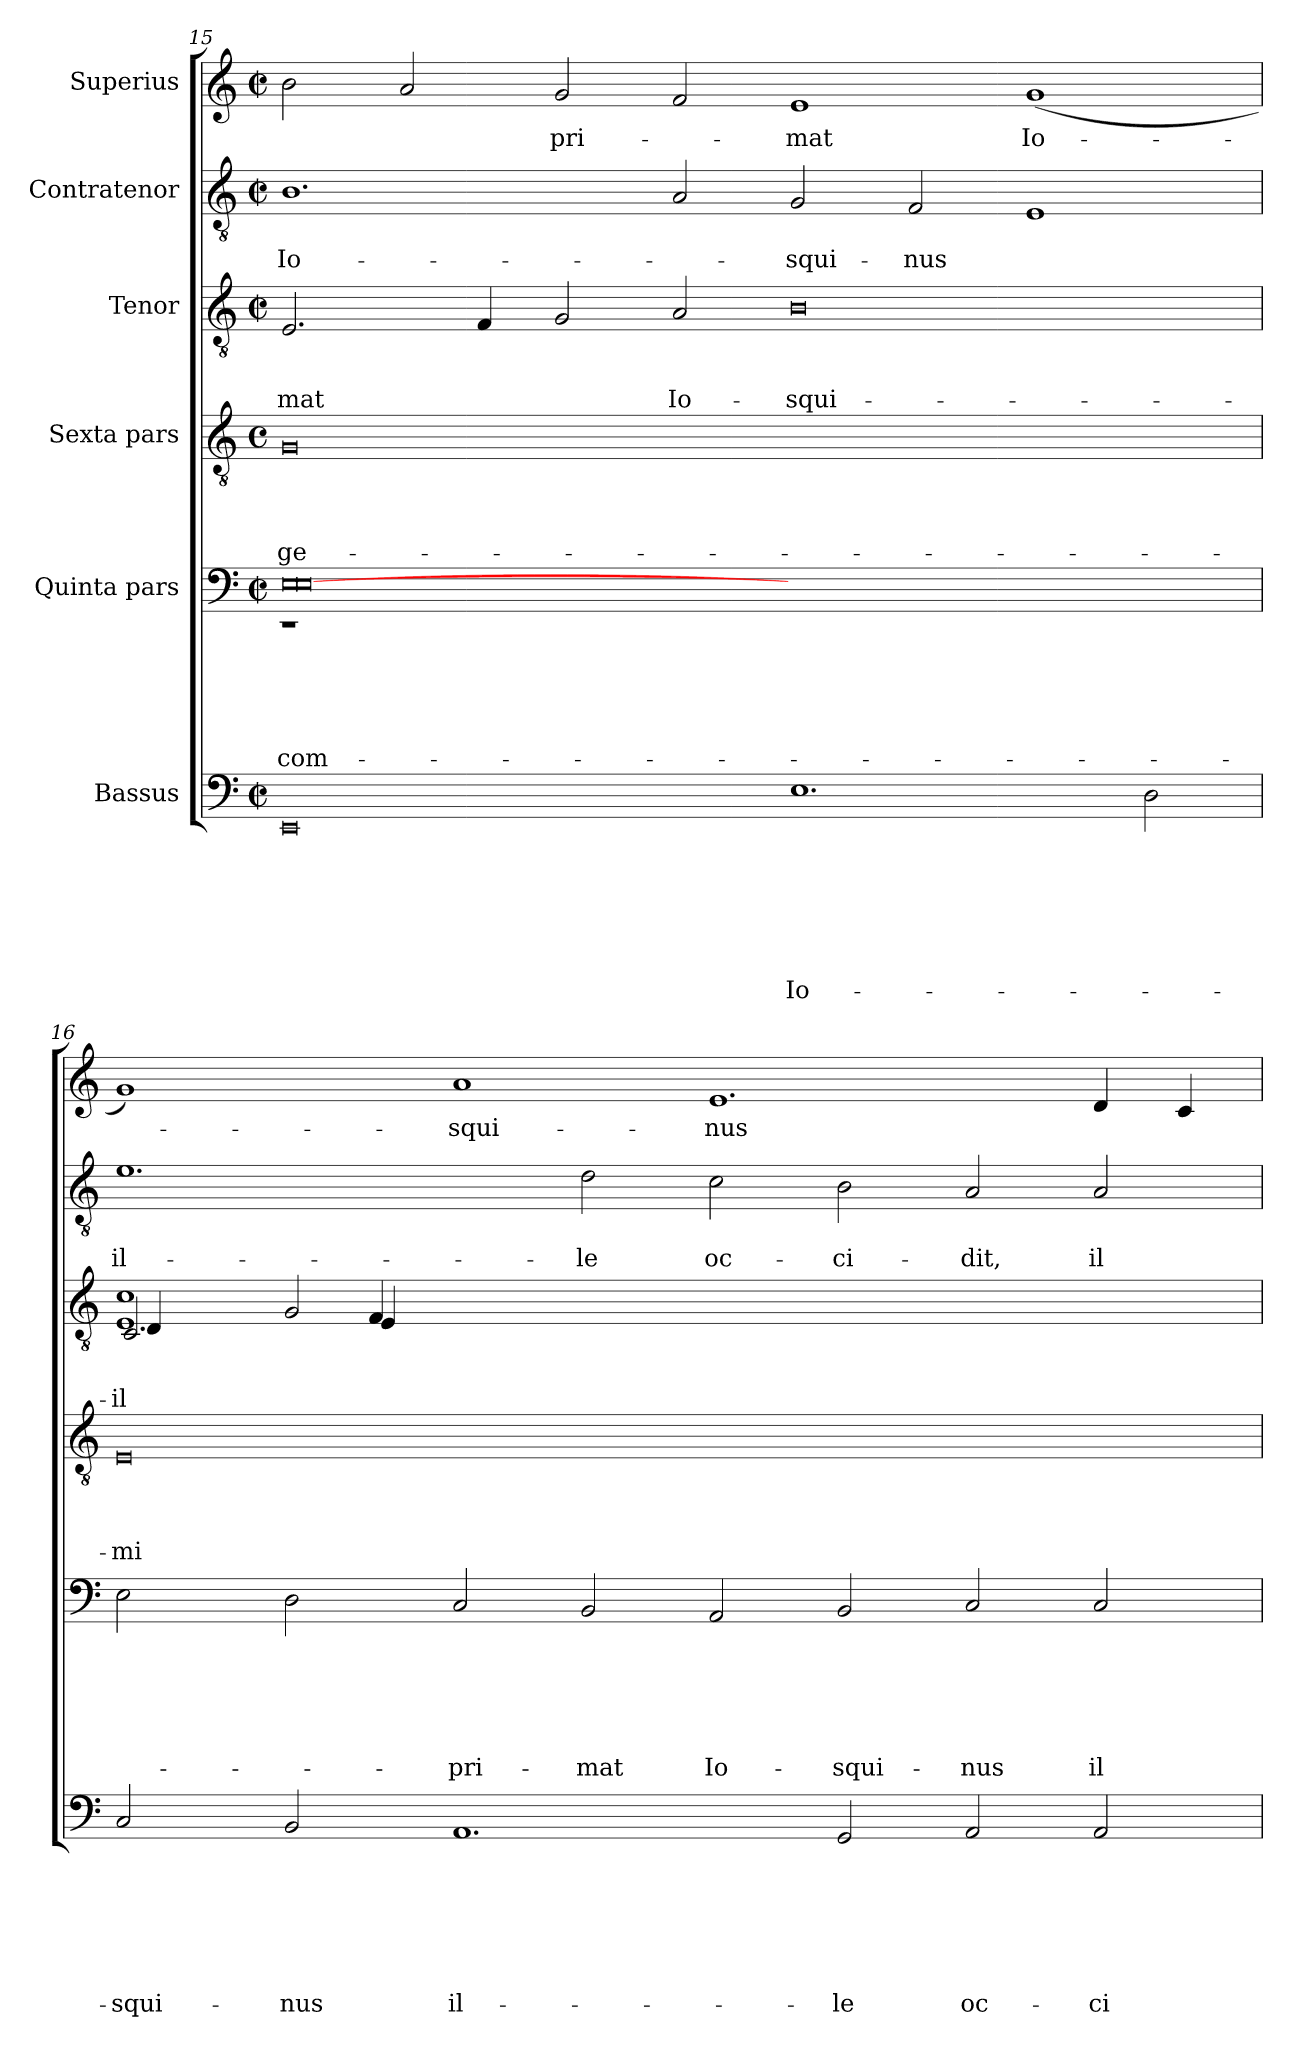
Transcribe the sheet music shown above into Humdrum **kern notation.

**kern	**text	**text	**text	**text	**text	**text	**text	**kern	**text	**text	**text	**text	**text	**text	**kern	**text	**text	**text	**text	**kern	**text	**text	**text	**kern	**text	**text	**kern	**text
*part6	*part6	*part6	*part6	*part6	*part6	*part6	*part6	*part5	*part5	*part5	*part5	*part5	*part5	*part5	*part4	*part4	*part4	*part4	*part4	*part3	*part3	*part3	*part3	*part2	*part2	*part2	*part1	*part1
*staff6	*staff6	*staff6	*staff6	*staff6	*staff6	*staff6	*staff6	*staff5	*staff5	*staff5	*staff5	*staff5	*staff5	*staff5	*staff4	*staff4	*staff4	*staff4	*staff4	*staff3	*staff3	*staff3	*staff3	*staff2	*staff2	*staff2	*staff1	*staff1
*I"Bassus	*	*	*	*	*	*	*	*I"Quinta pars	*	*	*	*	*	*	*I"Sexta pars	*	*	*	*	*I"Tenor	*	*	*	*I"Contratenor	*	*	*I"Superius	*
*clefF4	*	*	*	*	*	*	*	*clefF4	*	*	*	*	*	*	*clefGv2	*	*	*	*	*clefGv2	*	*	*	*clefGv2	*	*	*clefG2	*
*k[]	*	*	*	*	*	*	*	*k[]	*	*	*	*	*	*	*k[]	*	*	*	*	*k[]	*	*	*	*k[]	*	*	*k[]	*
*C:	*	*	*	*	*	*	*	*C:	*	*	*	*	*	*	*C:	*	*	*	*	*C:	*	*	*	*C:	*	*	*C:	*
*M2/2	*	*	*	*	*	*	*	*M2/2	*	*	*	*	*	*	*M4/4	*	*	*	*	*M2/2	*	*	*	*M2/2	*	*	*M2/2	*
*met(c|)	*	*	*	*	*	*	*	*met(c|)	*	*	*	*	*	*	*met(c)	*	*	*	*	*met(c|)	*	*	*	*met(c|)	*	*	*met(c|)	*
=15	=15	=15	=15	=15	=15	=15	=15	=15	=15	=15	=15	=15	=15	=15	=15	=15	=15	=15	=15	=15	=15	=15	=15	=15	=15	=15	=15	=15
!	!	!	!	!	!	!	!	!	!	!	!	!	!	!LO:LY:b	!	!	!	!	!LO:LY:b	!	!	!	!LO:LY:b	!	!	!LO:LY:b	!	!
*	*	*	*	*	*	*	*	*^	*	*	*	*	*	*	*	*	*	*	*	*	*	*	*	*	*	*	*	*
0EE	.	.	.	.	.	.	.	0E [>0E	1rEE	.	.	.	.	.	com-	0G	.	.	.	ge-	2.E/	.	.	-mat	1.B	.	Io-	2b\	.
.	.	.	.	.	.	.	.	.	.	.	.	.	.	.	.	.	.	.	.	.	.	.	.	.	.	.	.	2a/	.
.	.	.	.	.	.	.	.	.	.	.	.	.	.	.	.	.	.	.	.	.	4F/	.	.	.	.	.	.	.	.
!	!	!	!	!	!	!	!	!	!	!	!	!	!	!	!	!	!	!	!	!	!	!	!	!	!	!	!	!	!LO:LY:b
.	.	.	.	.	.	.	.	.	0ryy	.	.	.	.	.	.	.	.	.	.	.	2G/	.	.	.	.	.	.	2g/	-pri-
!	!	!	!	!	!	!	!	!	!	!	!	!	!	!	!	!	!	!	!	!	!	!	!	!LO:LY:b	!	!	!	!	!
.	.	.	.	.	.	.	.	.	.	.	.	.	.	.	.	.	.	.	.	.	2A/	.	.	Io-	2A/	.	.	2f/	.
!	!	!	!	!	!	!	!LO:LY:b	!	!	!	!	!	!	!	!	!	!	!	!	!	!	!	!	!LO:LY:b:rj	!	!	!LO:LY:b	!	!LO:LY:b
1.E	.	.	.	.	.	.	Io-	0ryy	.	.	.	.	.	.	.	0ryy	.	.	.	.	0B	.	.	-squi-	2G/	.	-squi-	1e	-mat
!	!	!	!	!	!	!	!	!	!	!	!	!	!	!	!	!	!	!	!	!	!	!	!	!	!	!	!LO:LY:b	!	!
.	.	.	.	.	.	.	.	.	.	.	.	.	.	.	.	.	.	.	.	.	.	.	.	.	2F/	.	-nus	.	.
!	!	!	!	!	!	!	!	!	!	!	!	!	!	!	!	!	!	!	!	!	!	!	!	!	!	!	!	!	!LO:LY:b
.	.	.	.	.	.	.	.	.	1ryy	.	.	.	.	.	.	.	.	.	.	.	.	.	.	.	1E	.	.	(<1g	Io-
2D\	.	.	.	.	.	.	.	.	.	.	.	.	.	.	.	.	.	.	.	.	.	.	.	.	.	.	.	.	.
*	*	*	*	*	*	*	*	*v	*v	*	*	*	*	*	*	*	*	*	*	*	*	*	*	*	*	*	*	*	*
!!LO:PB:g=z
=16	=16	=16	=16	=16	=16	=16	=16	=16	=16	=16	=16	=16	=16	=16	=16	=16	=16	=16	=16	=16	=16	=16	=16	=16	=16	=16	=16	=16
!	!	!	!	!	!	!	!LO:LY:b	!	!	!	!	!	!	!	!	!	!	!	!LO:LY:b	!	!	!	!LO:LY:b	!	!	!	!	!
*	*	*	*	*	*	*	*	*	*	*	*	*	*	*	*	*	*	*	*	*^	*	*	*	*	*	*	*	*
!	!	!	!	!	!	!	!	!	!	!	!	!	!	!	!	!	!	!	!	!	!	!	!	!LO:LY:b	!	!	!LO:LY:b:rj	!	!
*	*	*	*	*	*	*	*	*	*	*	*	*	*	*	*	*	*	*	*	*^	*^	*	*	*	*	*	*	*	*
2C/	.	.	.	.	.	.	-squi-	2E\	.	.	.	.	.	.	0E	.	.	.	-mi-	1E 1c	2.C/	4D/	2ryy	.	.	il-	1.e	.	il-	1g)	.
.	.	.	.	.	.	.	.	.	.	.	.	.	.	.	.	.	.	.	.	.	.	2ryy	.	.	.	.	.	.	.	.	.
!	!	!	!	!	!	!	!LO:LY:b:rj	!	!	!	!	!	!	!	!	!	!	!	!	!	!	!	!	!	!	!	!	!	!	!	!
2BB/	.	.	.	.	.	.	-nus	2D\	.	.	.	.	.	.	.	.	.	.	.	.	.	.	2G/	.	.	.	.	.	.	.	.
.	.	.	.	.	.	.	.	.	.	.	.	.	.	.	.	.	.	.	.	.	4F/	4E/	.	.	.	.	.	.	.	.	.
!	!	!	!	!	!	!	!LO:LY:b:rj	!	!	!	!	!	!	!LO:LY:b	!	!	!	!	!	!	!	!	!	!	!	!	!	!	!	!	!LO:LY:b
1.AA	.	.	.	.	.	.	il-	2C/	.	.	.	.	.	-pri-	.	.	.	.	.	0.ryy	0.ryy	0.ryy	0.ryy	.	.	.	.	.	.	1a	-squi-
!	!	!	!	!	!	!	!	!	!	!	!	!	!	!LO:LY:b:rj	!	!	!	!	!	!	!	!	!	!	!	!	!	!	!LO:LY:b	!	!
.	.	.	.	.	.	.	.	2BB/	.	.	.	.	.	-mat	.	.	.	.	.	.	.	.	.	.	.	.	2d\	.	-le	.	.
!	!	!	!	!	!	!	!	!	!	!	!	!	!	!LO:LY:b	!	!	!	!	!	!	!	!	!	!	!	!	!	!	!LO:LY:b	!	!LO:LY:b
.	.	.	.	.	.	.	.	2AA/	.	.	.	.	.	Io-	0ryy	.	.	.	.	.	.	.	.	.	.	.	2c\	.	oc-	1.e	-nus
!	!	!	!	!	!	!	!LO:LY:b	!	!	!	!	!	!	!LO:LY:b	!	!	!	!	!	!	!	!	!	!	!	!	!	!	!LO:LY:b	!	!
2GG/	.	.	.	.	.	.	-le	2BB/	.	.	.	.	.	-squi-	.	.	.	.	.	.	.	.	.	.	.	.	2B\	.	-ci-	.	.
!	!	!	!	!	!	!	!LO:LY:b	!	!	!	!	!	!	!LO:LY:b	!	!	!	!	!	!	!	!	!	!	!	!	!	!	!LO:LY:b	!	!
2AA/	.	.	.	.	.	.	oc-	2C/	.	.	.	.	.	-nus	.	.	.	.	.	.	.	.	.	.	.	.	2A/	.	-dit,	.	.
!	!	!	!	!	!	!	!LO:LY:b:rj	!	!	!	!	!	!	!LO:LY:b:rj	!	!	!	!	!	!	!	!	!	!	!	!	!	!	!LO:LY:b	!	!
2AA/	.	.	.	.	.	.	-ci-	2C/	.	.	.	.	.	il-	.	.	.	.	.	.	.	.	.	.	.	.	2A/	.	il-	4d/	.
.	.	.	.	.	.	.	.	.	.	.	.	.	.	.	.	.	.	.	.	.	.	.	.	.	.	.	.	.	.	4c/	.
*	*	*	*	*	*	*	*	*	*	*	*	*	*	*	*	*	*	*	*	*v	*v	*v	*v	*	*	*	*	*	*	*	*
=	=	=	=	=	=	=	=	=	=	=	=	=	=	=	=	=	=	=	=	=	=	=	=	=	=	=	=	=
*-	*-	*-	*-	*-	*-	*-	*-	*-	*-	*-	*-	*-	*-	*-	*-	*-	*-	*-	*-	*-	*-	*-	*-	*-	*-	*-	*-	*-
